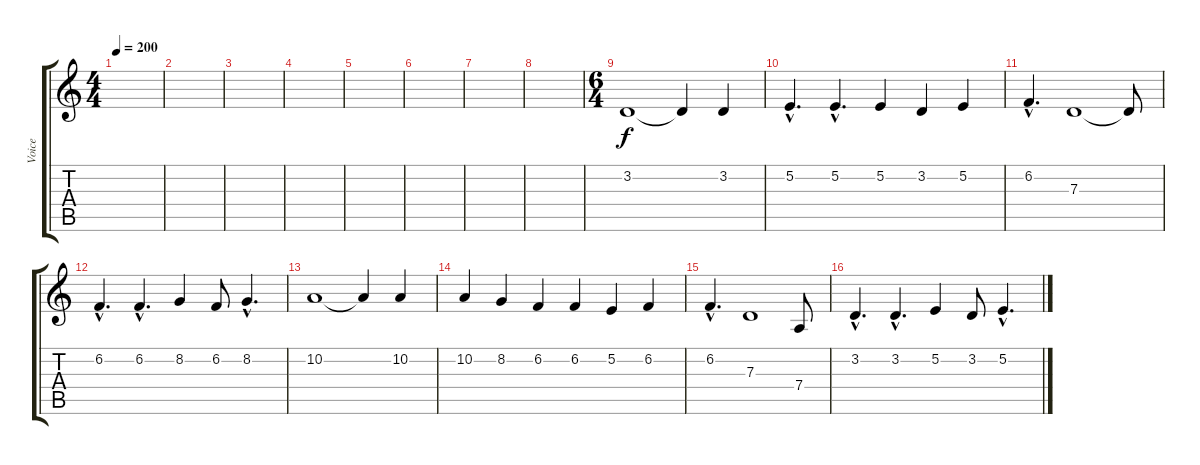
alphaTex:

\track ("Voice" "Voice") {instrument flute}
\staff {score tabs}
\tuning (E4 B3 G3 D3 A2 E2) {hide}
\ts (4 4)
\tempo 200
\clef g2
\ks c
|
|
|
|
|
|
|
|
\ts (6 4)
3.2.1 3.2{t}.4 3.2.4 |
5.2{hac}.4{d} 5.2{hac}.4{d} 5.2.4 3.2.4 5.2.4 |
6.2{hac}.4{d} 7.3.1 7.3{t}.8 |
6.2{hac}.4{d} 6.2{hac}.4{d} 8.2.4 6.2.8 8.2{hac}.4{d} |
10.2.1 10.2{t}.4 10.2.4 |
10.2.4 8.2.4 6.2.4 6.2.4 5.2.4 6.2.4 |
6.2{hac}.4{d} 7.3.1 7.4.8 |
3.2{hac}.4{d} 3.2{hac}.4{d} 5.2.4 3.2.8 5.2{hac}.4{d}
